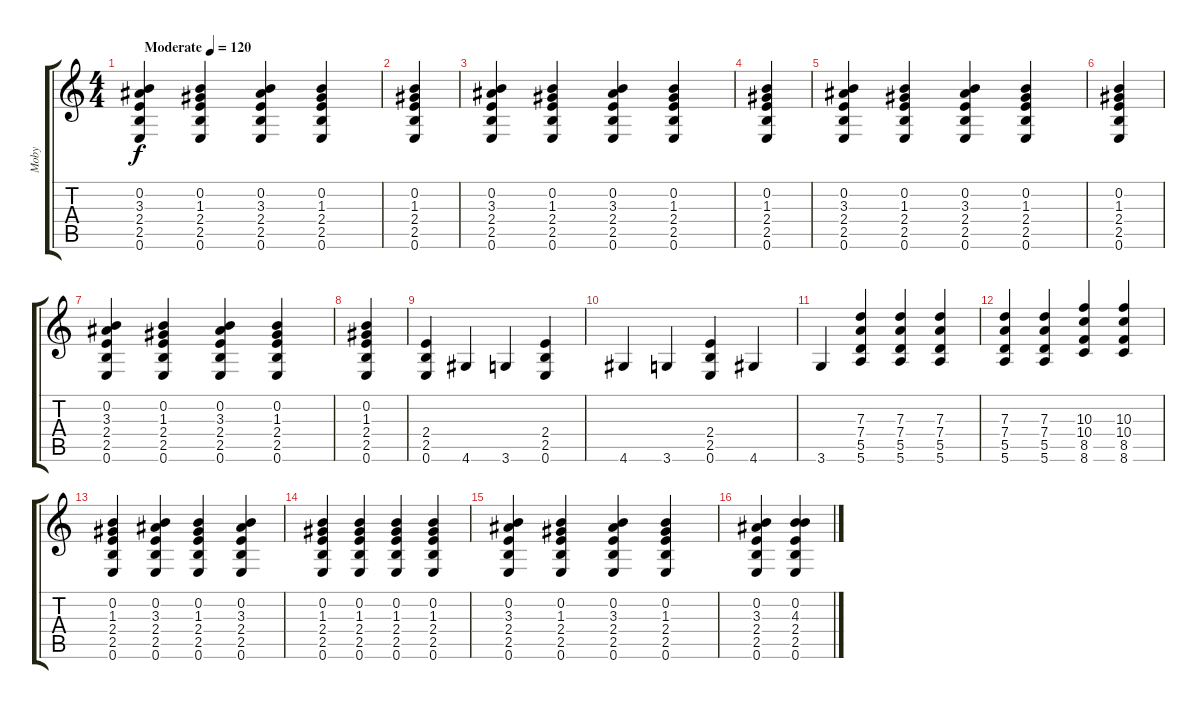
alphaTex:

\track ("Moby" "Moby") {instrument distortionguitar}
\staff {score tabs}
\tuning (E4 B3 G3 D3 A2 E2) {hide}
\ts (4 4)
\tempo (120 "Moderate")
\clef g2
\ks c
(0.2 3.3 2.4 2.5 0.6).4{dy f instrument distortionguitar} (0.2 1.3 2.4 2.5 0.6).4 (0.2 3.3 2.4 2.5 0.6).4 (0.2 1.3 2.4 2.5 0.6).4 |
(0.2 1.3 2.4 2.5 0.6).4 |
(0.2 3.3 2.4 2.5 0.6).4 (0.2 1.3 2.4 2.5 0.6).4 (0.2 3.3 2.4 2.5 0.6).4 (0.2 1.3 2.4 2.5 0.6).4 |
(0.2 1.3 2.4 2.5 0.6).4 |
(0.2 3.3 2.4 2.5 0.6).4 (0.2 1.3 2.4 2.5 0.6).4 (0.2 3.3 2.4 2.5 0.6).4 (0.2 1.3 2.4 2.5 0.6).4 |
(0.2 1.3 2.4 2.5 0.6).4 |
(0.2 3.3 2.4 2.5 0.6).4 (0.2 1.3 2.4 2.5 0.6).4 (0.2 3.3 2.4 2.5 0.6).4 (0.2 1.3 2.4 2.5 0.6).4 |
(0.2 1.3 2.4 2.5 0.6).4 |
(2.4 2.5 0.6).4 4.6.4 3.6.4 (2.4 2.5 0.6).4 |
4.6.4 3.6.4 (2.4 2.5 0.6).4 4.6.4 |
3.6.4 (7.3 7.4 5.5 5.6).4 (7.3 7.4 5.5 5.6).4 (7.3 7.4 5.5 5.6).4 |
(7.3 7.4 5.5 5.6).4 (7.3 7.4 5.5 5.6).4 (10.3 10.4 8.5 8.6).4 (10.3 10.4 8.5 8.6).4 |
(0.2 1.3 2.4 2.5 0.6).4 (0.2 3.3 2.4 2.5 0.6).4 (0.2 1.3 2.4 2.5 0.6).4 (0.2 3.3 2.4 2.5 0.6).4 |
(0.2 1.3 2.4 2.5 0.6).4 (0.2 1.3 2.4 2.5 0.6).4 (0.2 1.3 2.4 2.5 0.6).4 (0.2 1.3 2.4 2.5 0.6).4 |
(0.2 3.3 2.4 2.5 0.6).4 (0.2 1.3 2.4 2.5 0.6).4 (0.2 3.3 2.4 2.5 0.6).4 (0.2 1.3 2.4 2.5 0.6).4 |
(0.2 3.3 2.4 2.5 0.6).4 (0.2 4.3 2.4 2.5 0.6).4
